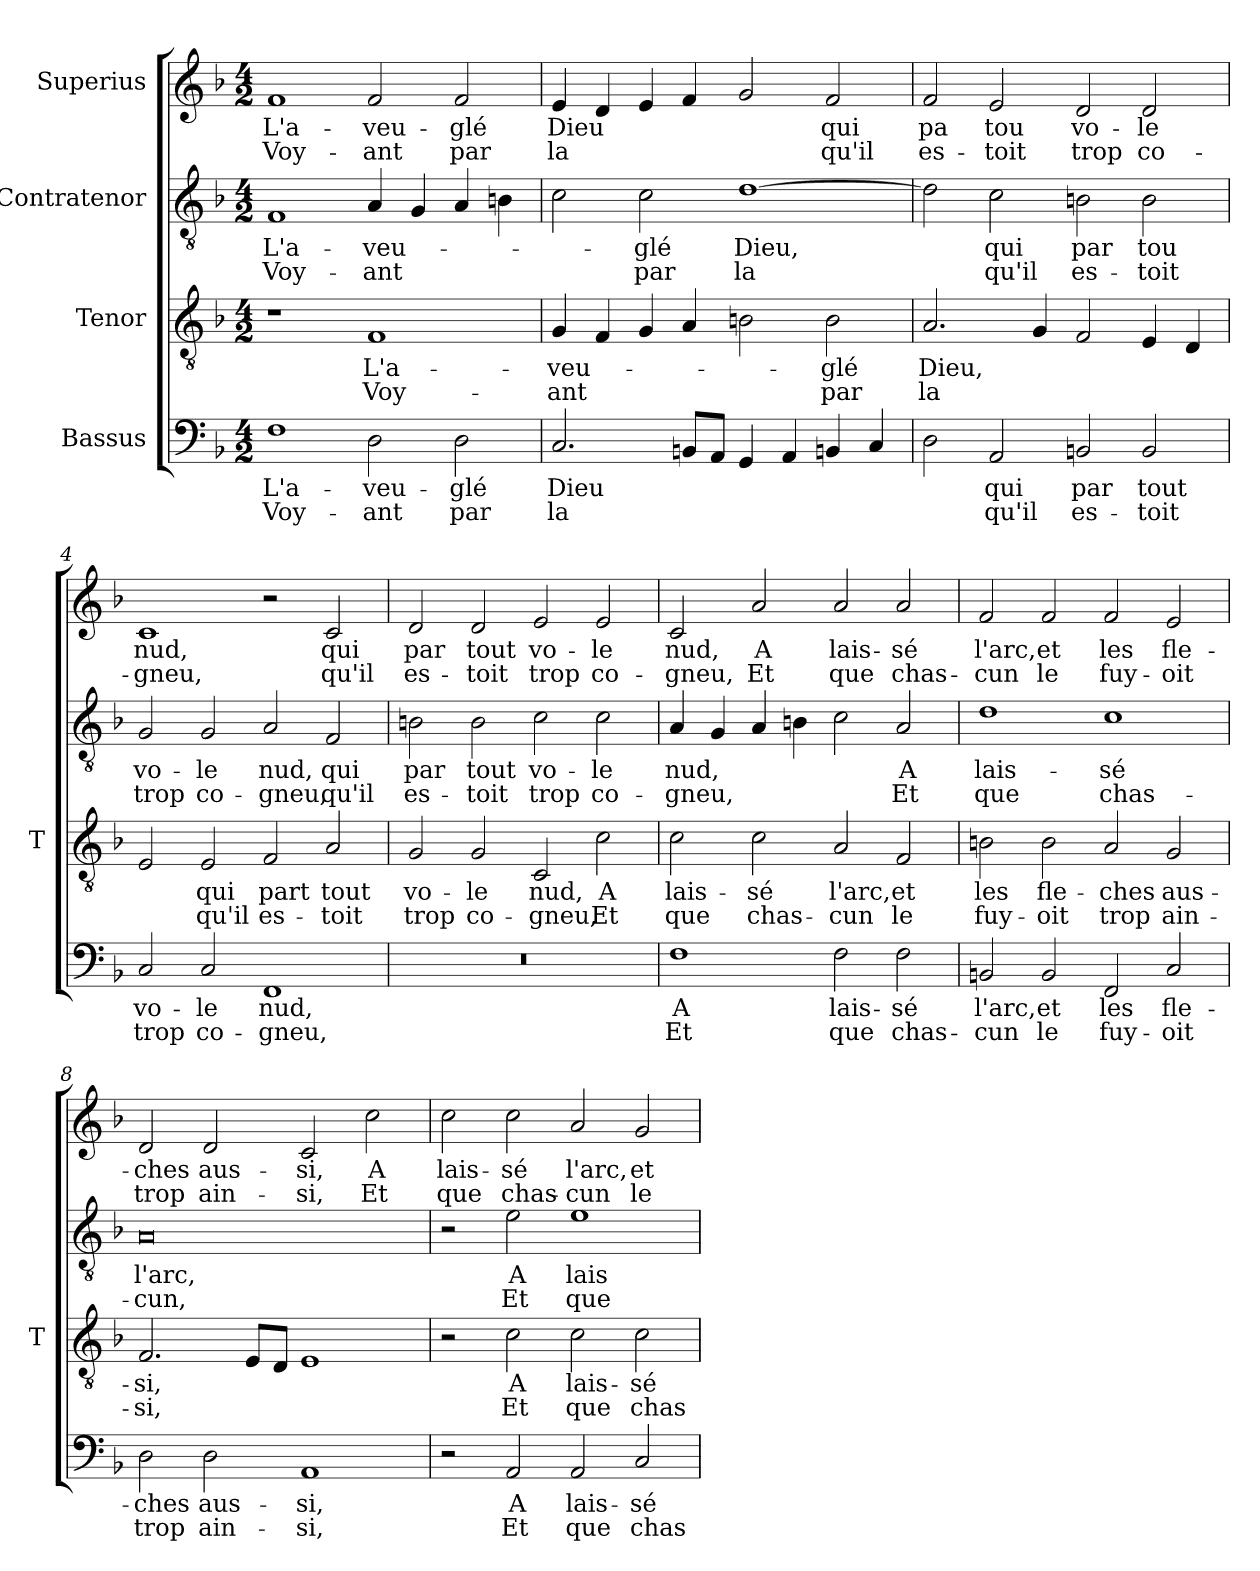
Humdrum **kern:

**kern	**text	**text	**kern	**text	**text	**kern	**text	**text	**kern	**text	**text
*part4	*part4	*part4	*part3	*part3	*part3	*part2	*part2	*part2	*part1	*part1	*part1
*staff4	*staff4	*staff4	*staff3	*staff3	*staff3	*staff2	*staff2	*staff2	*staff1	*staff1	*staff1
*I"Bassus	*	*	*I"Tenor	*	*	*I"Contratenor	*	*	*I"Superius	*	*
*	*	*	*I'T	*	*	*	*	*	*	*	*
*clefF4	*	*	*clefGv2	*	*	*clefGv2	*	*	*clefG2	*	*
*k[b-]	*	*	*k[b-]	*	*	*k[b-]	*	*	*k[b-]	*	*
*M4/2	*	*	*M4/2	*	*	*M4/2	*	*	*M4/2	*	*
=1	=1	=1	=1	=1	=1	=1	=1	=1	=1	=1	=1
1F	L'a-	Voy-	1r	.	.	1F	L'a-	Voy-	1f	L'a-	Voy-
2D	veu-	-ant	1F	L'a-	Voy-	4A	veu-	-ant	2f	veu-	-ant
.	.	.	.	.	.	4G	.	.	.	.	.
2D	-glé	-par	.	.	.	4A	.	.	2f	-glé	-par
.	.	.	.	.	.	4Bn	.	.	.	.	.
=2	=2	=2	=2	=2	=2	=2	=2	=2	=2	=2	=2
2.C	-Dieu	-la	4G	veu-	-ant	2c	.	.	4e	-Dieu	-la
.	.	.	4F	.	.	.	.	.	4d	.	.
.	.	.	4G	.	.	2c	-glé	-par	4e	.	.
8BBnL	.	.	4A	.	.	.	.	.	4f	.	.
8AAJ	.	.	.	.	.	.	.	.	.	.	.
4GG	.	.	2Bn	.	.	[1d	-Dieu,	-la	2g	.	.
4AA	.	.	.	.	.	.	.	.	.	.	.
4BBn	.	.	2B	-glé	-par	.	.	.	2f	-qui	-qu'il
4C	.	.	.	.	.	.	.	.	.	.	.
=3	=3	=3	=3	=3	=3	=3	=3	=3	=3	=3	=3
2D	.	.	2.A	-Dieu,	-la	2d]	.	.	2f	-pa	es-
2AA	-qui	-qu'il	.	.	.	2c	-qui	-qu'il	2e	-tou	-toit
.	.	.	4G	.	.	.	.	.	.	.	.
2BBn	-par	es-	2F	.	.	2Bn	-par	es-	2d	vo-	-trop
2BB	-tout	-toit	4E	.	.	2B	-tou	-toit	2d	-le	co-
.	.	.	4D	.	.	.	.	.	.	.	.
=4	=4	=4	=4	=4	=4	=4	=4	=4	=4	=4	=4
2C	vo-	-trop	2E	.	.	2G	vo-	-trop	1c	-nud,	-gneu,
2C	-le	co-	2E	-qui	-qu'il	2G	-le	co-	.	.	.
1FF	-nud,	-gneu,	2F	-part	es-	2A	-nud,	-gneu,	2r	.	.
.	.	.	2A	-tout	-toit	2F	-qui	-qu'il	2c	-qui	-qu'il
=5	=5	=5	=5	=5	=5	=5	=5	=5	=5	=5	=5
0r	.	.	2G	vo-	-trop	2Bn	-par	es-	2d	-par	es-
.	.	.	2G	-le	co-	2B	-tout	-toit	2d	-tout	-toit
.	.	.	2C	-nud,	-gneu,	2c	vo-	-trop	2e	vo-	-trop
.	.	.	2c	-A	-Et	2c	-le	co-	2e	-le	co-
=6	=6	=6	=6	=6	=6	=6	=6	=6	=6	=6	=6
1F	-A	-Et	2c	lais-	-que	4A	-nud,	-gneu,	2c	-nud,	-gneu,
.	.	.	.	.	.	4G	.	.	.	.	.
.	.	.	2c	-sé	chas-	4A	.	.	2a	-A	-Et
.	.	.	.	.	.	4Bn	.	.	.	.	.
2F	lais-	-que	2A	-l'arc,	-cun	2c	.	.	2a	lais-	-que
2F	-sé	chas-	2F	-et	-le	2A	-A	-Et	2a	-sé	chas-
=7	=7	=7	=7	=7	=7	=7	=7	=7	=7	=7	=7
2BBn	-l'arc,	-cun	2Bn	-les	fuy-	1d	lais-	-que	2f	-l'arc,	-cun
2BB	-et	-le	2B	fle-	-oit	.	.	.	2f	-et	-le
2FF	-les	fuy-	2A	-ches	-trop	1c	-sé	chas-	2f	-les	fuy-
2C	fle-	-oit	2G	aus-	ain-	.	.	.	2e	fle-	-oit
=8	=8	=8	=8	=8	=8	=8	=8	=8	=8	=8	=8
2D	-ches	-trop	2.F	-si,	-si,	0A	-l'arc,	-cun,	2d	-ches	-trop
2D	aus-	ain-	.	.	.	.	.	.	2d	aus-	ain-
.	.	.	8EL	.	.	.	.	.	.	.	.
.	.	.	8DJ	.	.	.	.	.	.	.	.
1AA	-si,	-si,	1E	.	.	.	.	.	2c	-si,	-si,
.	.	.	.	.	.	.	.	.	2cc	-A	-Et
=9	=9	=9	=9	=9	=9	=9	=9	=9	=9	=9	=9
2r	.	.	2r	.	.	2r	.	.	2cc	lais-	-que
2AA	-A	-Et	2c	-A	-Et	2e	-A	-Et	2cc	-sé	chas-
2AA	lais-	-que	2c	lais-	-que	1e	lais-	-que	2a	-l'arc,	-cun
2C	-sé	chas-	2c	-sé	chas-	.	.	.	2g	-et	-le
=	=	=	=	=	=	=	=	=	=	=	=
*-	*-	*-	*-	*-	*-	*-	*-	*-	*-	*-	*-
